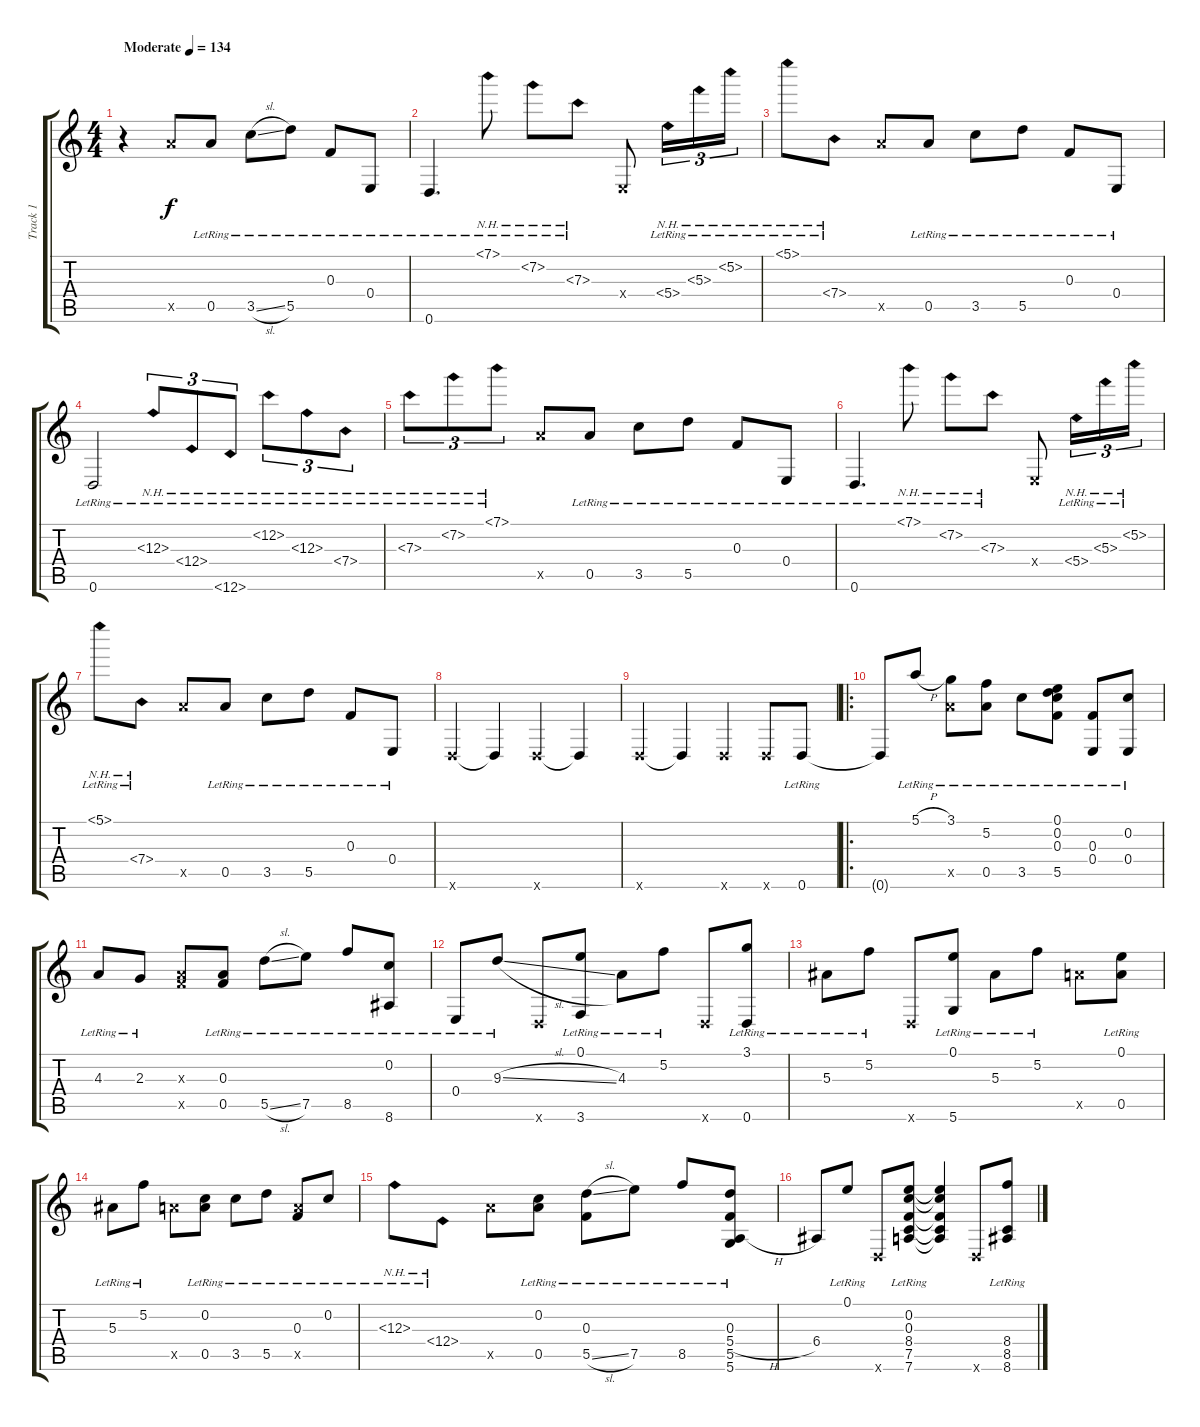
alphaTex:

\track ("Track 1" "Track 1") {instrument acousticguitarsteel}
\staff {score tabs}
\tuning (E4 C4 F3 E2 A3 D2) {hide}
\ts (4 4)
\tempo (134 "Moderate")
\clef g2
\ks c
r.4{dy f instrument acousticguitarsteel} 0.5{x}.8 0.5{lr}.8 3.5{sl lr}.8 5.5{lr}.8 0.3{lr}.8 0.4{lr}.8 |
0.6{lr}.4{d} 7.1{nh lr}.8 7.2{nh lr}.8 7.3{nh lr}.8 0.4{x}.8 5.4{nh lr}.16{tu (3 2)} 5.3{nh lr}.16{tu (3 2)} 5.2{nh lr}.16{tu (3 2)} |
5.1{nh lr}.8 7.4{nh lr}.8 0.5{x}.8 0.5{lr}.8 3.5{lr}.8 5.5{lr}.8 0.3{lr}.8 0.4{lr}.8 |
0.6{lr}.2 12.3{nh lr}.8{tu (3 2)} 12.4{nh lr}.8{tu (3 2)} 12.6{nh lr}.8{tu (3 2)} 12.2{nh lr}.8{tu (3 2)} 12.3{nh lr}.8{tu (3 2)} 7.4{nh lr}.8{tu (3 2)} |
7.3{nh lr}.8{tu (3 2)} 7.2{nh lr}.8{tu (3 2)} 7.1{nh lr}.8{tu (3 2)} 0.5{x}.8 0.5{lr}.8 3.5{lr}.8 5.5{lr}.8 0.3{lr}.8 0.4{lr}.8 |
0.6{lr}.4{d} 7.1{nh lr}.8 7.2{nh lr}.8 7.3{nh lr}.8 0.4{x}.8 5.4{nh lr}.16{tu (3 2)} 5.3{nh lr}.16{tu (3 2)} 5.2{nh lr}.16{tu (3 2)} |
5.1{nh lr}.8 7.4{nh lr}.8 0.5{x}.8 0.5{lr}.8 3.5{lr}.8 5.5{lr}.8 0.3{lr}.8 0.4{lr}.8 |
0.6{x}.4 0.6{t}.4 0.6{x}.4 0.6{t}.4 |
0.6{x}.4 0.6{t}.4 0.6{x}.4 0.6{x}.8 0.6{lr}.8 |
\ro
0.6{t}.8 5.1{h lr}.8 (3.1{lr} 0.5{x}).8 (5.2{lr} 0.5{lr}).8 3.5{lr}.8 (0.1 0.2 0.3 5.5{lr}).8 (0.3{lr} 0.4{lr}).8 (0.2{lr} 0.4{lr}).8 |
4.3{lr}.8 2.3{lr}.8 (0.3{x} 0.5{x}).8 (0.3{lr} 0.5{lr}).8 5.5{sl lr}.8 7.5{lr}.8 8.5{lr}.8 (0.2{lr} 8.6{lr}).8 |
0.4{lr}.8 9.3{sl lr}.8 0.6{x}.8 (0.1{lr} 3.6{lr}).8 4.3{lr}.8 5.2{lr}.8 0.6{x}.8 (3.1{lr} 0.6{lr}).8 |
5.3{lr}.8 5.2{lr}.8 0.6{x}.8 (0.1{lr} 5.6{lr}).8 5.3{lr}.8 5.2{lr}.8 0.5{x}.8 (0.1{lr} 0.5{lr}).8 |
5.3{lr}.8 5.2{lr}.8 0.5{x}.8 (0.2{lr} 0.5{lr}).8 3.5{lr}.8 5.5{lr}.8 (0.3{lr} 0.5{x}).8 0.2{lr}.8 |
12.3{nh lr}.8 12.4{nh lr}.8 0.5{x}.8 (0.2{lr} 0.5{lr}).8 (0.3{lr} 5.5{sl lr}).8 7.5{lr}.8 8.5{lr}.8 (0.3{lr} 5.4{h lr} 5.5{lr} 5.6{lr}).8 |
6.4.8 0.1{lr}.8 0.6{x}.8 (0.2{lr} 0.3{lr} 8.4{lr} 7.5{lr} 7.6{lr}).8 (0.2{t} 0.3{t} 8.4{t} 7.5{t} 7.6{t}).4 0.6{x}.8 (8.4{lr} 8.5{lr} 8.6{lr}).8
